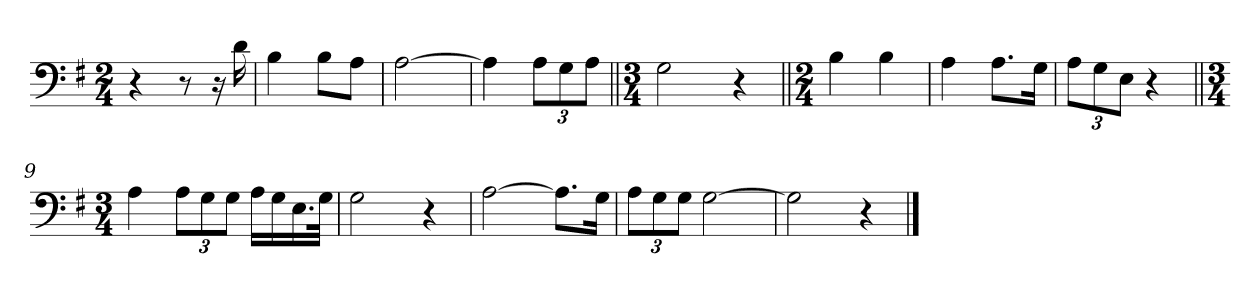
**kern
*part1
*staff1
*clefF4
*k[f#]
*M2/4
=1
4r
8r
16r
16d\
=2
4B\
8B\L
8A\J
=3
[2A\
=4
4A\]
12A\L
12G\
12A\J
=5||
*M3/4
2G\
4r
=6||
*M2/4
4B\
4B\
=7
4A\
8.A\L
16G\Jk
=8
12A\L
12G\
12E\J
4r
=9||
*M3/4
4A\
12A\L
12G\
12G\J
16A\LL
16G\
16.E\
32G\JJk
=10
2G\
4r
=11
[2A\
8.A\L]
16G\Jk
=12
12A\L
12G\
12G\J
[2G\
=13
2G\]
4r
==
*-
